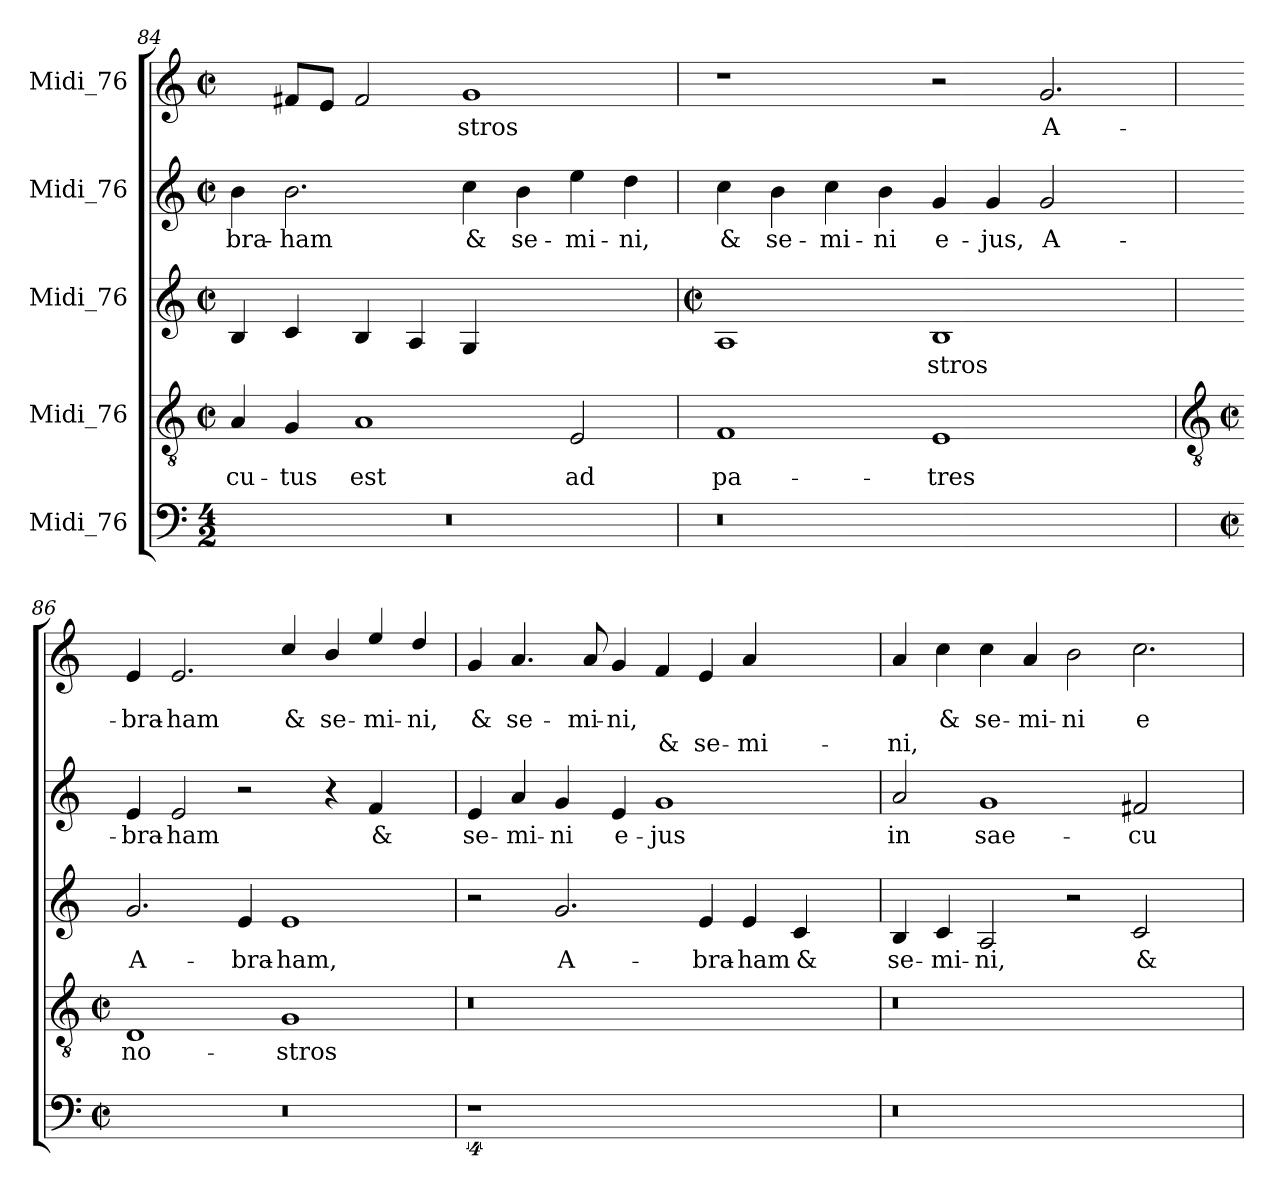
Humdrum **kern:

**kern	**kern	**text	**kern	**text	**kern	**text	**kern	**text	**text
*part5	*part4	*part4	*part3	*part3	*part2	*part2	*part1	*part1	*part1
*staff5	*staff4	*staff4	*staff3	*staff3	*staff2	*staff2	*staff1	*staff1	*staff1
*I"Midi_76	*I"Midi_76	*	*I"Midi_76	*	*I"Midi_76	*	*I"Midi_76	*	*
!!LO:LB:g=z
*clefF4	*clefGv2	*	*clefG2	*	*clefG2	*	*clefG2	*	*
*k[]	*k[]	*	*k[]	*	*k[]	*	*k[]	*	*
*C:	*C:	*	*C:	*	*C:	*	*C:	*	*
*M4/2	*M4/2	*	*M4/2	*	*M4/2	*	*M4/2	*	*
*	*met(c|)	*	*met(c|)	*	*met(c|)	*	*met(c|)	*	*
=84	=84	=84	=84	=84	=84	=84	=84	=84	=84
!	!	!LO:LY:b	!	!	!	!LO:LY:b	!	!	!
*	*	*	*	*	*	*	*^	*	*
0r	4A	-cu-	4B	.	4b	-bra-	4gyy]	1ryy	.	.
!	!	!LO:LY:b	!	!	!	!LO:LY:b	!	!	!	!
.	4G	-tus	4c	.	2.b	-ham	8f#L	.	.	.
.	.	.	.	.	.	.	8eJ	.	.	.
!	!	!LO:LY:b	!	!	!	!	!	!	!	!
.	1A	est	4B	.	.	.	2f#	.	.	.
.	.	.	4A	.	.	.	.	.	.	.
!	!	!	!	!	!	!LO:LY:b	!	!	!LO:LY:b	!
.	.	.	4G	.	4cc	&	1g	2ryy	-stros	.
!	!	!	!	!	!	!LO:LY:b	!	!	!	!
.	.	.	2.ryy	.	4b	se-	.	.	.	.
!	!	!LO:LY:b	!	!	!	!LO:LY:b	!	!	!	!
.	2E	ad	.	.	4ee	-mi-	.	2ryy	.	.
!	!	!	!	!	!	!LO:LY:b	!	!	!	!
.	.	.	.	.	4dd	-ni,	.	.	.	.
!!LO:LB:g=z	!!
=85	=85	=85	=85	=85	=85	=85	=85	=85	=85	=85
*	*	*	*M4/2	*	*	*	*	*	*	*
*	*	*	*met(c|)	*	*	*	*	*	*	*
!	!	!LO:LY:b	!	!	!	!LO:LY:b	!	!	!	!
0r	1F	pa-	1A	.	4cc	&	1r	1ryy	.	.
!	!	!	!	!	!	!LO:LY:b	!	!	!	!
.	.	.	.	.	4b	se-	.	.	.	.
!	!	!	!	!	!	!LO:LY:b	!	!	!	!
.	.	.	.	.	4cc	-mi-	.	.	.	.
!	!	!	!	!	!	!LO:LY:b	!	!	!	!
.	.	.	.	.	4b	-ni	.	.	.	.
!	!	!LO:LY:b	!	!LO:LY:b	!	!LO:LY:b	!	!	!	!
.	1E	-tres	1B	-stros	4g	e-	2r	1ryy	.	.
!	!	!	!	!	!	!LO:LY:b	!	!	!	!
.	.	.	.	.	4g	-jus,	.	.	.	.
!	!	!	!	!	!	!LO:LY:b	!	!	!LO:LY:b	!
.	.	.	.	.	2g	A-	2.g	.	A-	.
4ryy	4ryy	.	4ryy	.	4ryy	.	.	4ryy	.	.
!!LO:LB:g=z	!!
=86	=86	=86	=86	=86	=86	=86	=86	=86	=86	=86
*	*clefGv2	*	*	*	*	*	*	*	*	*
*M4/2	*M4/2	*	*	*	*	*	*	*	*	*
*met(c|)	*met(c|)	*	*	*	*	*	*	*	*	*
!	!	!LO:LY:b	!	!LO:LY:b	!	!LO:LY:b	!	!	!LO:LY:b	!
0r	1D	no-	2.g	A-	4e	-bra-	4e	0ryy	-bra-	.
!	!	!	!	!	!	!LO:LY:b	!	!	!LO:LY:b	!
.	.	.	.	.	2e	-ham	2.e	.	-ham	.
!	!	!	!	!LO:LY:b	!	!	!	!	!	!
.	.	.	4e	-bra-	2r	.	.	.	.	.
!	!	!LO:LY:b	!	!LO:LY:b	!	!	!	!	!LO:LY:b	!
.	1G	-stros	1e	-ham,	.	.	4cc	.	&	.
!	!	!	!	!	!	!	!	!	!LO:LY:b	!
.	.	.	.	.	4r	.	4b	.	se-	.
!	!	!	!	!	!	!LO:LY:b	!	!	!LO:LY:b	!
.	.	.	.	.	4f	&	4ee	.	-mi-	.
!	!	!	!	!	!	!	!	!	!LO:LY:b	!
.	.	.	.	.	4ryy	.	4dd	.	-ni,	.
!!LO:LB:g=z	!!
=87	=87	=87	=87	=87	=87	=87	=87	=87	=87	=87
!	!	!	!	!	!	!LO:LY:b	!	!	!LO:LY:b	!
4%9r	0r	.	2r	.	4e	se-	4g	2ryy	&	.
!	!	!	!	!	!	!LO:LY:b	!	!	!LO:LY:b	!
.	.	.	.	.	4a	-mi-	4.a	.	se-	.
!	!	!	!	!LO:LY:b	!	!LO:LY:b	!	!	!	!
.	.	.	2.g	A-	4g	-ni	.	1..ryy	.	.
!	!	!	!	!	!	!	!	!	!LO:LY:b	!
.	.	.	.	.	.	.	8a	.	-mi-	.
!	!	!	!	!	!	!LO:LY:b	!	!	!LO:LY:b	!
.	.	.	.	.	4e	e-	4g	.	-ni,	.
!	!	!	!	!	!	!LO:LY:b	!	!	!	!LO:LY:b
.	.	.	.	.	1g	-jus	4f	.	.	&
!	!	!	!	!LO:LY:b	!	!	!	!	!	!LO:LY:b
.	.	.	4e	-bra-	.	.	4e	.	.	se-
!	!	!	!	!LO:LY:b	!	!	!	!	!	!LO:LY:b
.	.	.	4e	-ham	.	.	4a	.	.	-mi-
!	!	!	!	!LO:LY:b	!	!	!	!	!	!
.	.	.	4c	&	.	.	2ryy	.	.	.
.	4ryy	.	4ryy	.	4ryy	.	.	.	.	.
*	*	*	*	*	*	*	*v	*v	*	*
!!LO:LB:g=z
=88	=88	=88	=88	=88	=88	=88	=88	=88	=88
!	!	!	!	!LO:LY:b	!	!LO:LY:b	!	!	!LO:LY:b
0r	0r	.	4B	se-	2a	in	4a	.	-ni,
!	!	!	!	!LO:LY:b	!	!	!	!LO:LY:b	!
.	.	.	4c	-mi-	.	.	4cc	&	.
!	!	!	!	!LO:LY:b	!	!LO:LY:b	!	!LO:LY:b	!
.	.	.	2A	-ni,	1g	sae-	4cc	se-	.
!	!	!	!	!	!	!	!	!LO:LY:b	!
.	.	.	.	.	.	.	4a	-mi-	.
!	!	!	!	!	!	!	!	!LO:LY:b	!
.	.	.	2r	.	.	.	2b	-ni	.
!	!	!	!	!LO:LY:b	!	!LO:LY:b	!	!LO:LY:b	!
.	.	.	2c	&	2f#	-cu-	2.cc	e-	.
4ryy	4ryy	.	4ryy	.	4ryy	.	.	.	.
=	=	=	=	=	=	=	=	=	=
*-	*-	*-	*-	*-	*-	*-	*-	*-	*-
